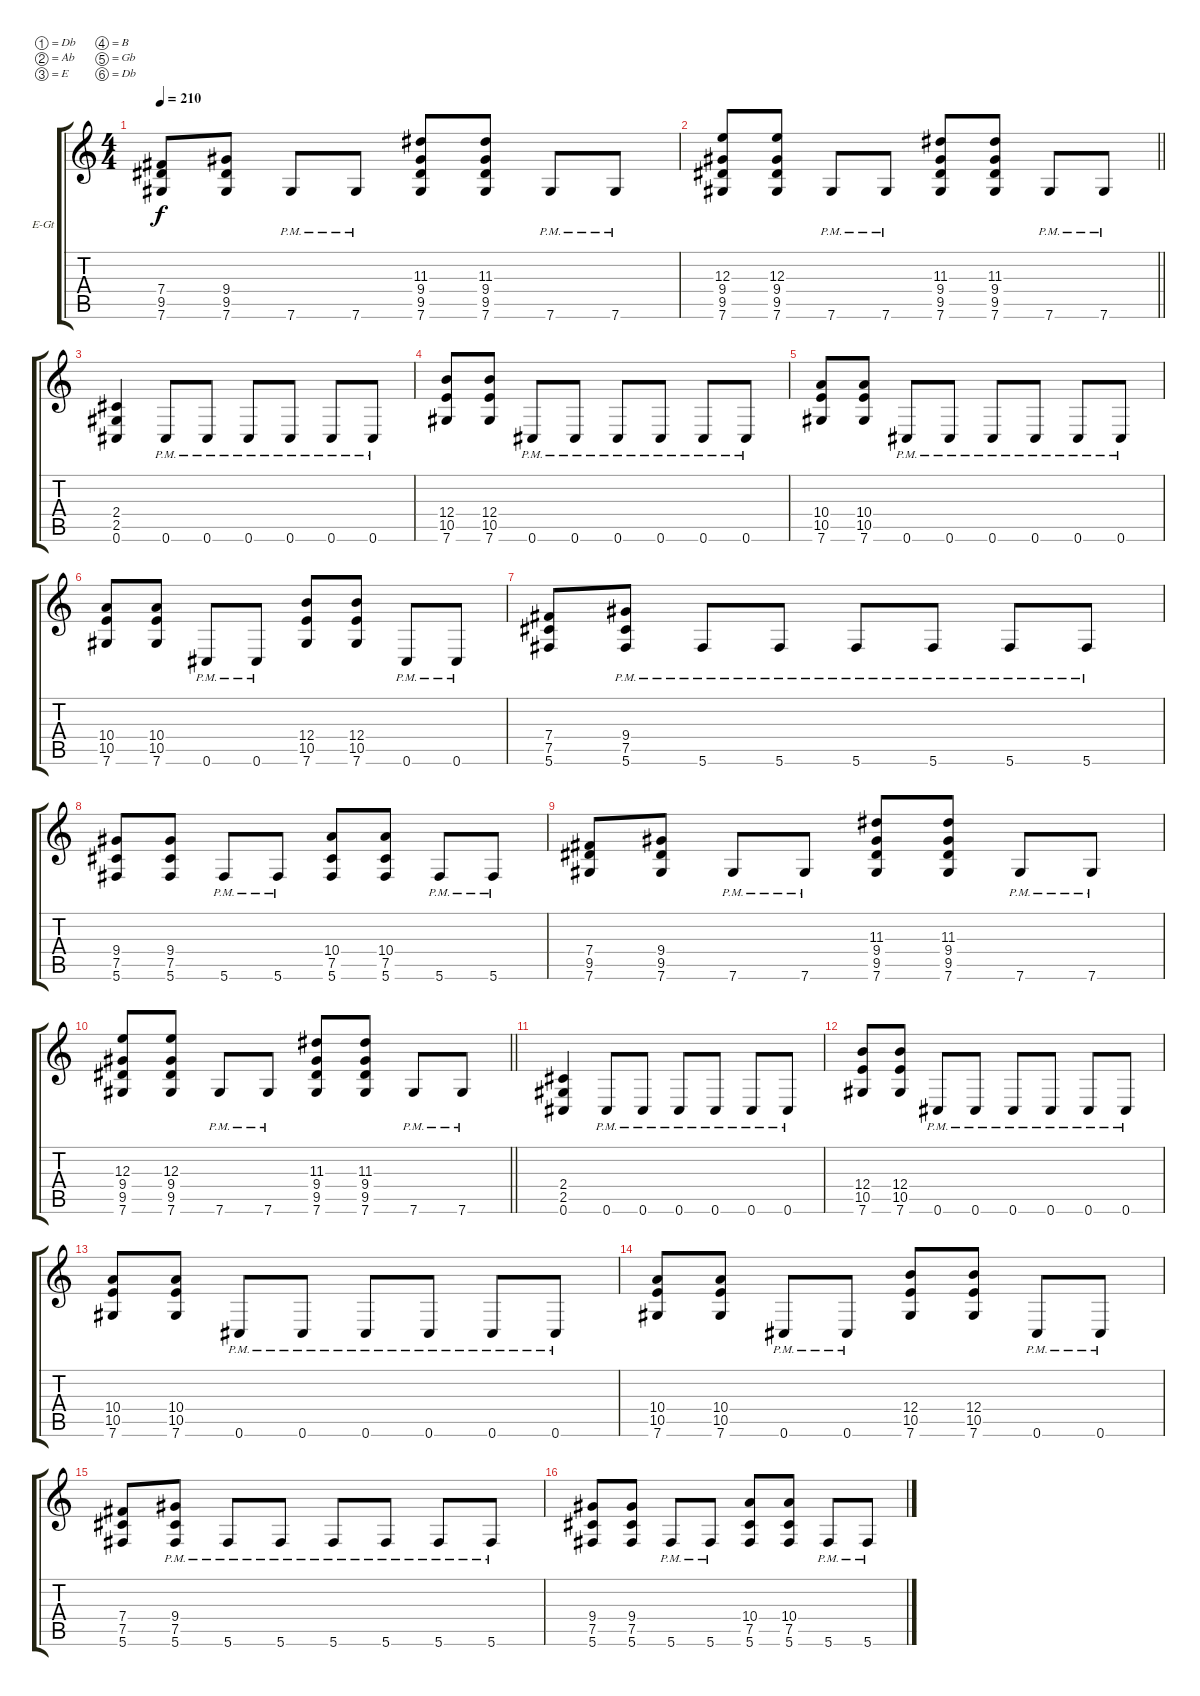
\bracketExtendMode groupsimilarinstruments
\firstSystemTrackNameOrientation horizontal
\otherSystemsTrackNameOrientation horizontal
\track ("Rithym 2" "E-Gt") {instrument distortionguitar}
\staff {score tabs}
\tuning (Db4 Ab3 E3 B2 Gb2 Db2)
\ts (4 4)
\tempo 210
\clef g2
\ks c
(7.4 9.5 7.6).8{dy f} (9.4 9.5 7.6).8 7.6{pm}.8 7.6{pm}.8 (11.3 9.4 9.5 7.6).8 (11.3 9.4 9.5 7.6).8 7.6{pm}.8 7.6{pm}.8 |
\barLineRight lightlight
(12.3 9.4 9.5 7.6).8 (12.3 9.4 9.5 7.6).8 7.6{pm}.8 7.6{pm}.8 (11.3 9.4 9.5 7.6).8 (11.3 9.4 9.5 7.6).8 7.6{pm}.8 7.6{pm}.8 |
(2.4 2.5 0.6).4 0.6{pm}.8 0.6{pm}.8 0.6{pm}.8 0.6{pm}.8 0.6{pm}.8 0.6{pm}.8 |
(12.4 10.5 7.6).8 (12.4 10.5 7.6).8 0.6{pm}.8 0.6{pm}.8 0.6{pm}.8 0.6{pm}.8 0.6{pm}.8 0.6{pm}.8 |
(10.4 10.5 7.6).8 (10.4 10.5 7.6).8 0.6{pm}.8 0.6{pm}.8 0.6{pm}.8 0.6{pm}.8 0.6{pm}.8 0.6{pm}.8 |
(10.4 10.5 7.6).8 (10.4 10.5 7.6).8 0.6{pm}.8 0.6{pm}.8 (12.4 10.5 7.6).8 (12.4 10.5 7.6).8 0.6{pm}.8 0.6{pm}.8 |
(7.4 7.5 5.6).8 (9.4 7.5 5.6{pm}).8 5.6{pm}.8 5.6{pm}.8 5.6{pm}.8 5.6{pm}.8 5.6{pm}.8 5.6{pm}.8 |
(9.4 7.5 5.6).8 (9.4 7.5 5.6).8 5.6{pm}.8 5.6{pm}.8 (10.4 7.5 5.6).8 (10.4 7.5 5.6).8 5.6{pm}.8 5.6{pm}.8 |
(7.4 9.5 7.6).8 (9.4 9.5 7.6).8 7.6{pm}.8 7.6{pm}.8 (11.3 9.4 9.5 7.6).8 (11.3 9.4 9.5 7.6).8 7.6{pm}.8 7.6{pm}.8 |
\barLineRight lightlight
(12.3 9.4 9.5 7.6).8 (12.3 9.4 9.5 7.6).8 7.6{pm}.8 7.6{pm}.8 (11.3 9.4 9.5 7.6).8 (11.3 9.4 9.5 7.6).8 7.6{pm}.8 7.6{pm}.8 |
(2.4 2.5 0.6).4 0.6{pm}.8 0.6{pm}.8 0.6{pm}.8 0.6{pm}.8 0.6{pm}.8 0.6{pm}.8 |
(12.4 10.5 7.6).8 (12.4 10.5 7.6).8 0.6{pm}.8 0.6{pm}.8 0.6{pm}.8 0.6{pm}.8 0.6{pm}.8 0.6{pm}.8 |
(10.4 10.5 7.6).8 (10.4 10.5 7.6).8 0.6{pm}.8 0.6{pm}.8 0.6{pm}.8 0.6{pm}.8 0.6{pm}.8 0.6{pm}.8 |
(10.4 10.5 7.6).8 (10.4 10.5 7.6).8 0.6{pm}.8 0.6{pm}.8 (12.4 10.5 7.6).8 (12.4 10.5 7.6).8 0.6{pm}.8 0.6{pm}.8 |
(7.4 7.5 5.6).8 (9.4 7.5 5.6{pm}).8 5.6{pm}.8 5.6{pm}.8 5.6{pm}.8 5.6{pm}.8 5.6{pm}.8 5.6{pm}.8 |
(9.4 7.5 5.6).8 (9.4 7.5 5.6).8 5.6{pm}.8 5.6{pm}.8 (10.4 7.5 5.6).8 (10.4 7.5 5.6).8 5.6{pm}.8 5.6{pm}.8
